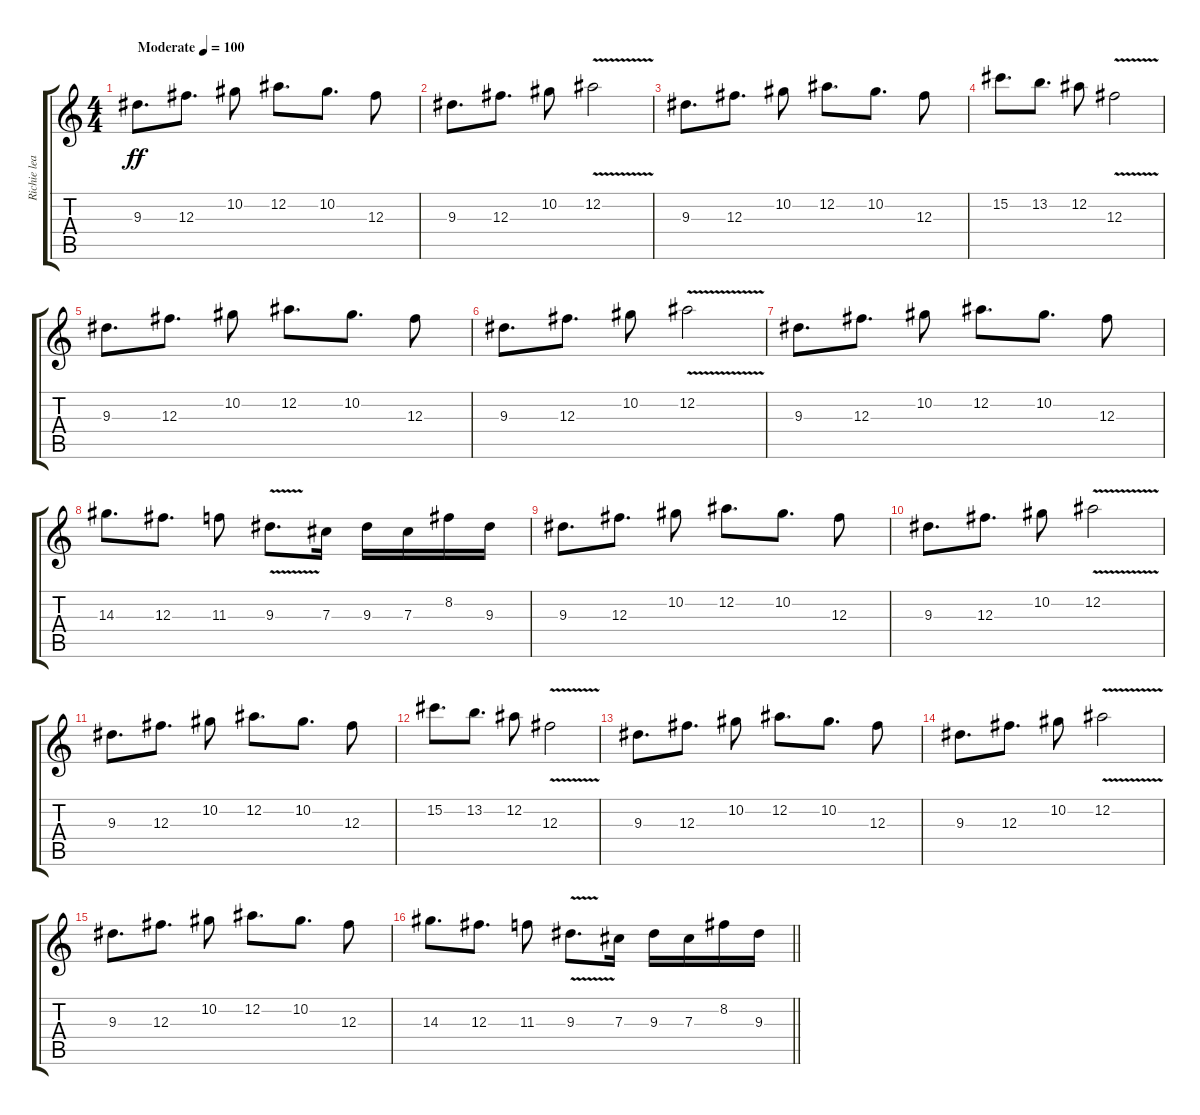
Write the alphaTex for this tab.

\track ("Richie lead" "Richie lea") {instrument distortionguitar}
\staff {score tabs}
\tuning (Eb4 Bb3 Gb3 Db3 Ab2 Eb2) {hide}
\ts (4 4)
\section ("" "")
\tempo (100 "Moderate")
\clef g2
\ks c
9.3.8{d dy ff instrument distortionguitar} 12.3.8{d} 10.2.8 12.2.8{d} 10.2.8{d} 12.3.8 |
9.3.8{d} 12.3.8{d} 10.2.8 12.2{v}.2 |
9.3.8{d} 12.3.8{d} 10.2.8 12.2.8{d} 10.2.8{d} 12.3.8 |
15.2.8{d} 13.2.8{d} 12.2.8 12.3{v}.2 |
9.3.8{d} 12.3.8{d} 10.2.8 12.2.8{d} 10.2.8{d} 12.3.8 |
9.3.8{d} 12.3.8{d} 10.2.8 12.2{v}.2 |
9.3.8{d} 12.3.8{d} 10.2.8 12.2.8{d} 10.2.8{d} 12.3.8 |
14.3.8{d} 12.3.8{d} 11.3.8 9.3{v}.8{d} 7.3.16 9.3.16 7.3.16 8.2.16 9.3.16 |
9.3.8{d} 12.3.8{d} 10.2.8 12.2.8{d} 10.2.8{d} 12.3.8 |
9.3.8{d} 12.3.8{d} 10.2.8 12.2{v}.2 |
9.3.8{d} 12.3.8{d} 10.2.8 12.2.8{d} 10.2.8{d} 12.3.8 |
15.2.8{d} 13.2.8{d} 12.2.8 12.3{v}.2 |
9.3.8{d} 12.3.8{d} 10.2.8 12.2.8{d} 10.2.8{d} 12.3.8 |
9.3.8{d} 12.3.8{d} 10.2.8 12.2{v}.2 |
9.3.8{d} 12.3.8{d} 10.2.8 12.2.8{d} 10.2.8{d} 12.3.8 |
\barLineRight lightlight
14.3.8{d} 12.3.8{d} 11.3.8 9.3{v}.8{d} 7.3.16 9.3.16 7.3.16 8.2.16 9.3.16
